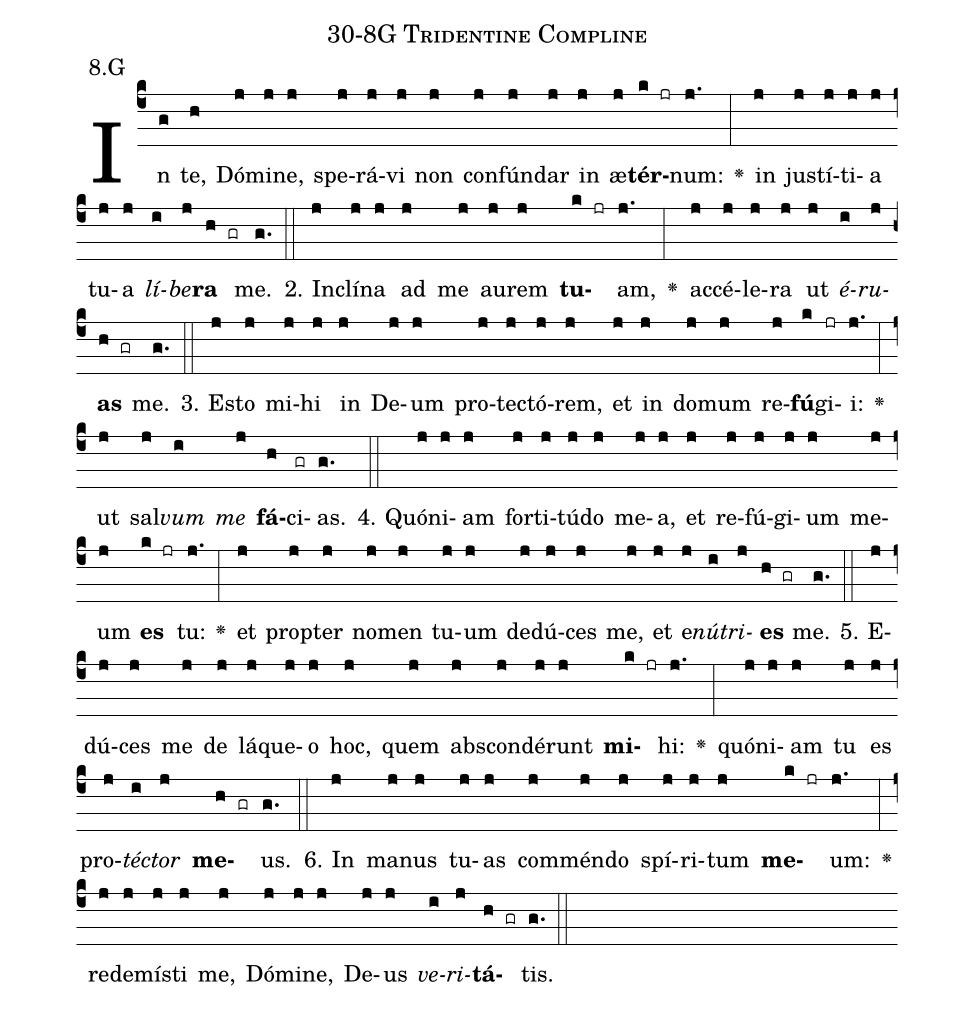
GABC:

name: 30-8G Tridentine Compline;
annotation: 8.G;
%%
(c4)In(g) te,(h) Dó(j)mi(j)ne,(j) spe(j)rá(j)vi(j) non(j) con(j)fún(j)dar(j) in(j) æ(j)<b>tér</b>(k jr)num:(j.) <v>\greheightstar</v>(:) in(j) jus(j)tí(j)ti(j)a(j) tu(j)a(j) <i>lí</i>(i)<i>be</i>(j)<b>ra</b>(h gr) me.(g.) (::)
2. In(j)clí(j)na(j) ad(j) me(j) au(j)rem(j) <b>tu</b>(k jr)am,(j.) <v>\greheightstar</v>(:) ac(j)cé(j)le(j)ra(j) ut(j) <i>é</i>(i)<i>ru</i>(j)<b>as</b>(h gr) me.(g.) (::)
3. Es(j)to(j) mi(j)hi(j) in(j) De(j)um(j) pro(j)tec(j)tó(j)rem,(j) et(j) in(j) do(j)mum(j) re(j)<b>fú</b>(k)gi(jr)i:(j.) <v>\greheightstar</v>(:) ut(j) sal(j)<i>vum</i>(i) <i>me</i>(j) <b>fá</b>(h)ci(gr)as.(g.) (::)
4. Quón(j)i(j)am(j) for(j)ti(j)tú(j)do(j) me(j)a,(j) et(j) re(j)fú(j)gi(j)um(j) me(j)um(j) <b>es</b>(k jr) tu:(j.) <v>\greheightstar</v>(:) et(j) prop(j)ter(j) no(j)men(j) tu(j)um(j) de(j)dú(j)ces(j) me,(j) et(j) e(j)<i>nú</i>(i)<i>tri</i>(j)<b>es</b>(h gr) me.(g.) (::)
5. E(j)dú(j)ces(j) me(j) de(j) lá(j)que(j)o(j) hoc,(j) quem(j) abs(j)con(j)dé(j)runt(j) <b>mi</b>(k jr)hi:(j.) <v>\greheightstar</v>(:) quón(j)i(j)am(j) tu(j) es(j) pro(j)<i>téc</i>(i)<i>tor</i>(j) <b>me</b>(h gr)us.(g.) (::)
6. In(j) ma(j)nus(j) tu(j)as(j) com(j)mén(j)do(j) spí(j)ri(j)tum(j) <b>me</b>(k jr)um:(j.) <v>\greheightstar</v>(:) red(j)e(j)mís(j)ti(j) me,(j) Dó(j)mi(j)ne,(j) De(j)us(j) <i>ve</i>(i)<i>ri</i>(j)<b>tá</b>(h gr)tis.(g.) (::)
